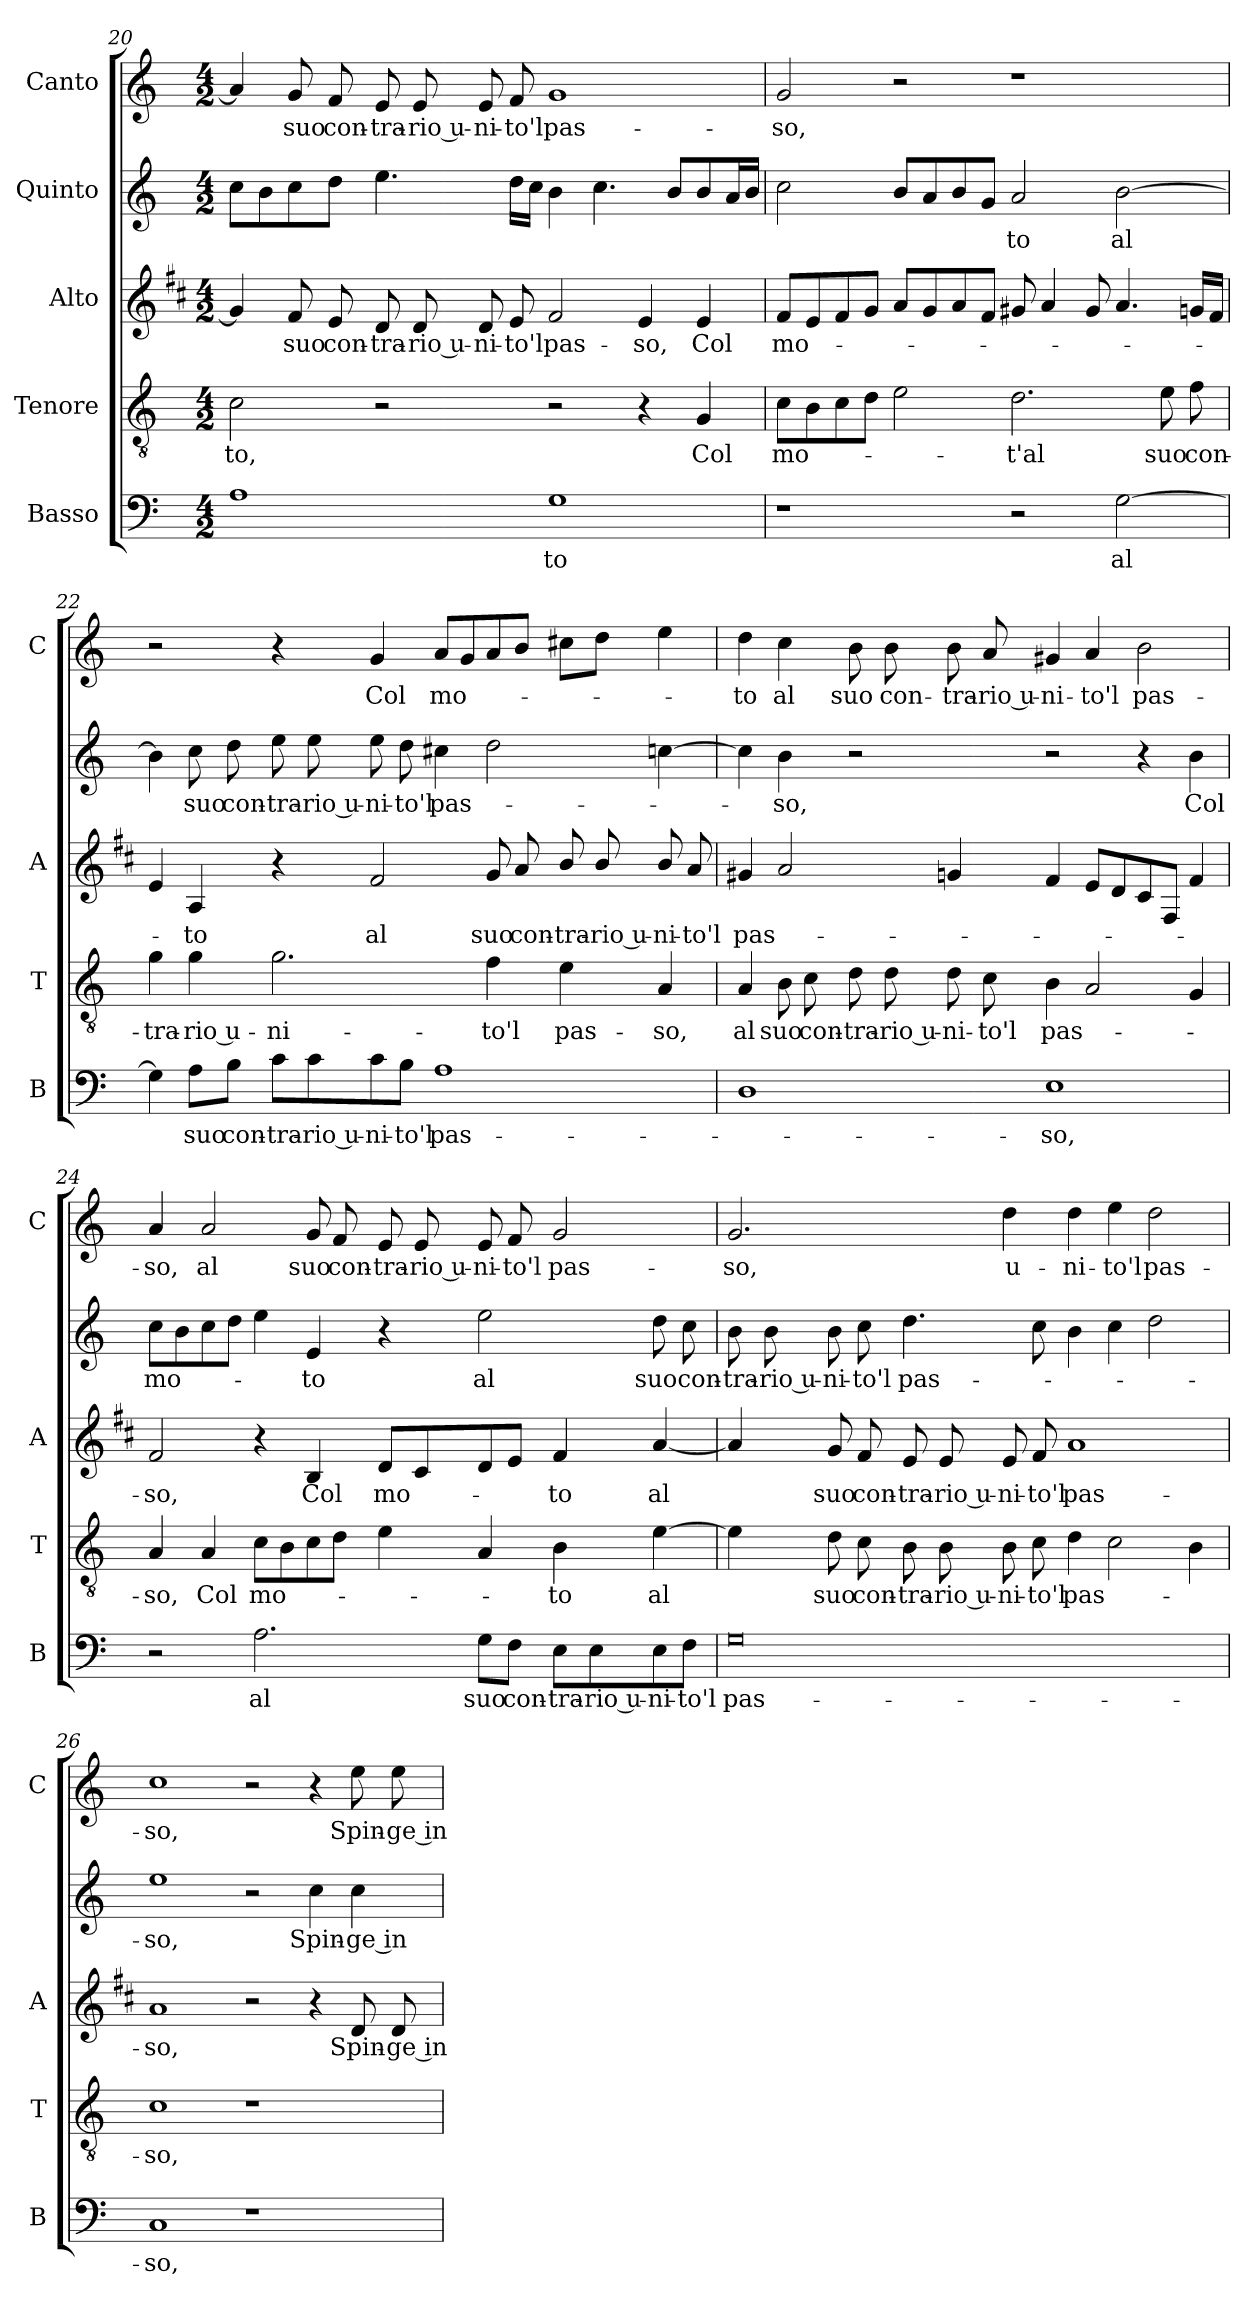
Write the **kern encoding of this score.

**kern	**text	**kern	**text	**kern	**text	**kern	**text	**kern	**text
*part5	*part5	*part4	*part4	*part3	*part3	*part2	*part2	*part1	*part1
*staff5	*staff5	*staff4	*staff4	*staff3	*staff3	*staff2	*staff2	*staff1	*staff1
*I"Basso	*	*I"Tenore	*	*I"Alto	*	*I"Quinto	*	*I"Canto	*
*I'B	*	*I'T	*	*I'A	*	*	*	*I'C	*
!!LO:PB:g=z
*clefF4	*	*clefGv2	*	*clefG2	*	*clefG2	*	*clefG2	*
*	*	*	*	*ITrd1c2	*	*	*	*	*
*k[]	*	*k[]	*	*k[]	*	*k[]	*	*k[]	*
*C:	*	*C:	*	*C:	*	*C:	*	*C:	*
*M4/2	*	*M4/2	*	*M4/2	*	*M4/2	*	*M4/2	*
=20	=20	=20	=20	=20	=20	=20	=20	=20	=20
!	!	!	!LO:LY:b	!	!	!	!	!	!
1A	.	2c\	-to,	4f/]	.	8cc\L	.	4a/]	.
.	.	.	.	.	.	8b\	.	.	.
!	!	!	!	!	!LO:LY:b	!	!	!	!LO:LY:b
.	.	.	.	8e/	suo	8cc\	.	8g/	suo
!	!	!	!	!	!LO:LY:b	!	!	!	!LO:LY:b
.	.	.	.	8d/	con-	8dd\J	.	8f/	con-
!	!	!	!	!	!LO:LY:b	!	!	!	!LO:LY:b
.	.	2r	.	8c/	-tra-	4.ee\	.	8e/	-tra-
!	!	!	!	!	!LO:LY:b	!	!	!	!LO:LY:b
.	.	.	.	8c/	-rio u-	.	.	8e/	-rio u-
!	!	!	!	!	!LO:LY:b	!	!	!	!LO:LY:b
.	.	.	.	8c/	-ni-	.	.	8e/	-ni-
!	!	!	!	!	!LO:LY:b	!	!	!	!LO:LY:b
.	.	.	.	8d/	-to'l	16dd\LL	.	8f/	-to'l
.	.	.	.	.	.	16cc\JJ	.	.	.
!	!LO:LY:b	!	!	!	!LO:LY:b	!	!	!	!LO:LY:b
1G	-to	2r	.	2e/	pas-	4b\	.	1g	pas-
.	.	.	.	.	.	4.cc\	.	.	.
!	!	!	!	!	!LO:LY:b	!	!	!	!
.	.	4r	.	4d/	-so,	.	.	.	.
.	.	.	.	.	.	8b/L	.	.	.
!	!	!	!LO:LY:b	!	!LO:LY:b	!	!	!	!
.	.	4G/	Col	4d/	Col	8b/	.	.	.
.	.	.	.	.	.	16a/L	.	.	.
.	.	.	.	.	.	16b/JJ	.	.	.
=21	=21	=21	=21	=21	=21	=21	=21	=21	=21
!	!	!	!LO:LY:b	!	!LO:LY:b	!	!	!	!LO:LY:b
1r	.	8c\L	mo-	8e/L	mo-	2cc\	.	2g/	-so,
.	.	8B\	.	8d/	.	.	.	.	.
.	.	8c\	.	8e/	.	.	.	.	.
.	.	8d\J	.	8f/J	.	.	.	.	.
.	.	2e\	.	8g/L	.	8b/L	.	2r	.
.	.	.	.	8f/	.	8a/	.	.	.
.	.	.	.	8g/	.	8b/	.	.	.
.	.	.	.	8e/J	.	8g/J	.	.	.
!	!	!	!LO:LY:b	!	!	!	!LO:LY:b	!	!
2r	.	2.d\	-t'al	8f#X/	.	2a/	-to	1r	.
.	.	.	.	4g/	.	.	.	.	.
.	.	.	.	8f#/	.	.	.	.	.
!	!LO:LY:b	!	!	!	!	!	!LO:LY:b	!	!
[2G\	al	.	.	4.g/	.	[2b\	al	.	.
!	!	!	!LO:LY:b	!	!	!	!	!	!
.	.	8e\	suo	.	.	.	.	.	.
!	!	!	!LO:LY:b	!	!	!	!	!	!
.	.	8f\	con-	16fn/LL	.	.	.	.	.
.	.	.	.	16e/JJ	.	.	.	.	.
!!LO:LB:g=z
=22	=22	=22	=22	=22	=22	=22	=22	=22	=22
!	!	!	!LO:LY:b	!	!	!	!	!	!
4G\]	.	4g\	-tra-	4d/	.	4b\]	.	2r	.
!	!LO:LY:b	!	!LO:LY:b	!	!LO:LY:b	!	!LO:LY:b	!	!
8A\L	suo	4g\	-rio u-	4G/	-to	8cc\	suo	.	.
!	!LO:LY:b	!	!	!	!	!	!LO:LY:b	!	!
8B\J	con-	.	.	.	.	8dd\	con-	.	.
!	!LO:LY:b	!	!LO:LY:b	!	!	!	!LO:LY:b	!	!
8c\L	-tra-	2.g\	-ni-	4r	.	8ee\	-tra-	4r	.
!	!LO:LY:b	!	!	!	!	!	!LO:LY:b	!	!
8c\	-rio u-	.	.	.	.	8ee\	-rio u-	.	.
!	!LO:LY:b	!	!	!	!LO:LY:b	!	!LO:LY:b	!	!LO:LY:b
8c\	-ni-	.	.	2e/	al	8ee\	-ni-	4g/	Col
!	!LO:LY:b	!	!	!	!	!	!LO:LY:b	!	!
8B\J	-to'l	.	.	.	.	8dd\	-to'l	.	.
!	!LO:LY:b	!	!	!	!	!	!LO:LY:b	!	!LO:LY:b
1A	pas-	.	.	.	.	4cc#X\	pas-	8a/L	mo-
.	.	.	.	.	.	.	.	8g/	.
!	!	!	!LO:LY:b	!	!LO:LY:b	!	!	!	!
.	.	4f\	-to'l	8f/	suo	2dd\	.	8a/	.
!	!	!	!	!	!LO:LY:b	!	!	!	!
.	.	.	.	8g/	con-	.	.	8b/J	.
!	!	!	!LO:LY:b	!	!LO:LY:b	!	!	!	!
.	.	4e\	pas-	8a/	-tra-	.	.	8cc#X\L	.
!	!	!	!	!	!LO:LY:b	!	!	!	!
.	.	.	.	8a/	-rio u-	.	.	8dd\J	.
!	!	!	!LO:LY:b	!	!LO:LY:b	!	!	!	!
.	.	4A/	-so,	8a/	-ni-	[4ccn\	.	4ee\	.
!	!	!	!	!	!LO:LY:b	!	!	!	!
.	.	.	.	8g/	-to'l	.	.	.	.
=23	=23	=23	=23	=23	=23	=23	=23	=23	=23
!	!	!	!LO:LY:b	!	!LO:LY:b	!	!	!	!LO:LY:b
1D	.	4A/	al	4f#X/	pas-	4cc\]	.	4dd\	-to
!	!	!	!LO:LY:b	!	!	!	!LO:LY:b	!	!LO:LY:b
.	.	8B\	suo	2g/	.	4b\	-so,	4cc\	al
!	!	!	!LO:LY:b	!	!	!	!	!	!
.	.	8c\	con-	.	.	.	.	.	.
!	!	!	!LO:LY:b	!	!	!	!	!	!LO:LY:b
.	.	8d\	-tra-	.	.	2r	.	8b\	suo
!	!	!	!LO:LY:b	!	!	!	!	!	!LO:LY:b
.	.	8d\	-rio u-	.	.	.	.	8b\	con-
!	!	!	!LO:LY:b	!	!	!	!	!	!LO:LY:b
.	.	8d\	-ni-	4fn/	.	.	.	8b\	-tra-
!	!	!	!LO:LY:b	!	!	!	!	!	!LO:LY:b
.	.	8c\	-to'l	.	.	.	.	8a/	-rio u-
!	!LO:LY:b	!	!LO:LY:b	!	!	!	!	!	!LO:LY:b
1E	-so,	4B\	pas-	4e/	.	2r	.	4g#X/	-ni-
!	!	!	!	!	!	!	!	!	!LO:LY:b
.	.	2A/	.	8d/L	.	.	.	4a/	-to'l
.	.	.	.	8c/	.	.	.	.	.
!	!	!	!	!	!	!	!	!	!LO:LY:b
.	.	.	.	8B/	.	4r	.	2b\	pas-
.	.	.	.	8E/J	.	.	.	.	.
!	!	!	!	!	!	!	!LO:LY:b	!	!
.	.	4G/	.	4e/	.	4b\	Col	.	.
!!LO:LB:g=z
=24	=24	=24	=24	=24	=24	=24	=24	=24	=24
!	!	!	!LO:LY:b	!	!LO:LY:b	!	!LO:LY:b	!	!LO:LY:b
2r	.	4A/	-so,	2e/	-so,	8cc\L	mo-	4a/	-so,
.	.	.	.	.	.	8b\	.	.	.
!	!	!	!LO:LY:b	!	!	!	!	!	!LO:LY:b
.	.	4A/	Col	.	.	8cc\	.	2a/	al
.	.	.	.	.	.	8dd\J	.	.	.
!	!LO:LY:b	!	!LO:LY:b	!	!	!	!	!	!
2.A\	al	8c\L	mo-	4r	.	4ee\	.	.	.
.	.	8B\	.	.	.	.	.	.	.
!	!	!	!	!	!LO:LY:b	!	!LO:LY:b	!	!LO:LY:b
.	.	8c\	.	4A/	Col	4e/	-to	8g/	suo
!	!	!	!	!	!	!	!	!	!LO:LY:b
.	.	8d\J	.	.	.	.	.	8f/	con-
!	!	!	!	!	!LO:LY:b	!	!	!	!LO:LY:b
.	.	4e\	.	8c/L	mo-	4r	.	8e/	-tra-
!	!	!	!	!	!	!	!	!	!LO:LY:b
.	.	.	.	8B/	.	.	.	8e/	-rio u-
!	!LO:LY:b	!	!	!	!	!	!LO:LY:b	!	!LO:LY:b
8G\L	suo	4A/	.	8c/	.	2ee\	al	8e/	-ni-
!	!LO:LY:b	!	!	!	!	!	!	!	!LO:LY:b
8F\J	con-	.	.	8d/J	.	.	.	8f/	-to'l
!	!LO:LY:b	!	!LO:LY:b	!	!LO:LY:b	!	!	!	!LO:LY:b
8E\L	-tra-	4B\	-to	4e/	-to	.	.	2g/	pas-
!	!LO:LY:b	!	!	!	!	!	!	!	!
8E\	-rio u-	.	.	.	.	.	.	.	.
!	!LO:LY:b	!	!LO:LY:b	!	!LO:LY:b	!	!LO:LY:b	!	!
8E\	-ni-	[4e\	al	[4g/	al	8dd\	suo	.	.
!	!LO:LY:b	!	!	!	!	!	!LO:LY:b	!	!
8F\J	-to'l	.	.	.	.	8cc\	con-	.	.
=25	=25	=25	=25	=25	=25	=25	=25	=25	=25
!	!LO:LY:b	!	!	!	!	!	!LO:LY:b	!	!LO:LY:b
0G	pas-	4e\]	.	4g/]	.	8b\	-tra-	2.g/	-so,
!	!	!	!	!	!	!	!LO:LY:b	!	!
.	.	.	.	.	.	8b\	-rio u-	.	.
!	!	!	!LO:LY:b	!	!LO:LY:b	!	!LO:LY:b	!	!
.	.	8d\	suo	8f/	suo	8b\	-ni-	.	.
!	!	!	!LO:LY:b	!	!LO:LY:b	!	!LO:LY:b	!	!
.	.	8c\	con-	8e/	con-	8cc\	-to'l	.	.
!	!	!	!LO:LY:b	!	!LO:LY:b	!	!LO:LY:b	!	!
.	.	8B\	-tra-	8d/	-tra-	4.dd\	pas-	.	.
!	!	!	!LO:LY:b	!	!LO:LY:b	!	!	!	!
.	.	8B\	-rio u-	8d/	-rio u-	.	.	.	.
!	!	!	!LO:LY:b	!	!LO:LY:b	!	!	!	!LO:LY:b
.	.	8B\	-ni-	8d/	-ni-	.	.	4dd\	u-
!	!	!	!LO:LY:b	!	!LO:LY:b	!	!	!	!
.	.	8c\	-to'l	8e/	-to'l	8cc\	.	.	.
!	!	!	!LO:LY:b	!	!LO:LY:b	!	!	!	!LO:LY:b
.	.	4d\	pas-	1g	pas-	4b\	.	4dd\	-ni-
!	!	!	!	!	!	!	!	!	!LO:LY:b
.	.	2c\	.	.	.	4cc\	.	4ee\	-to'l
!	!	!	!	!	!	!	!	!	!LO:LY:b
.	.	.	.	.	.	2dd\	.	2dd\	pas-
.	.	4B\	.	.	.	.	.	.	.
!!LO:PB:g=z
=26	=26	=26	=26	=26	=26	=26	=26	=26	=26
!	!LO:LY:b	!	!LO:LY:b	!	!LO:LY:b	!	!LO:LY:b	!	!LO:LY:b
1C	-so,	1c	-so,	1g	-so,	1ee	-so,	1cc	-so,
1r	.	1r	.	2r	.	2r	.	2r	.
!	!	!	!	!	!	!	!LO:LY:b	!	!
.	.	.	.	4r	.	4cc\	Spin-	4r	.
!	!	!	!	!	!LO:LY:b	!	!LO:LY:b	!	!LO:LY:b
.	.	.	.	8c/	Spin-	4cc\	-ge in	8ee\	Spin-
!	!	!	!	!	!LO:LY:b	!	!	!	!LO:LY:b
.	.	.	.	8c/	-ge in	.	.	8ee\	-ge in
=	=	=	=	=	=	=	=	=	=
*-	*-	*-	*-	*-	*-	*-	*-	*-	*-
